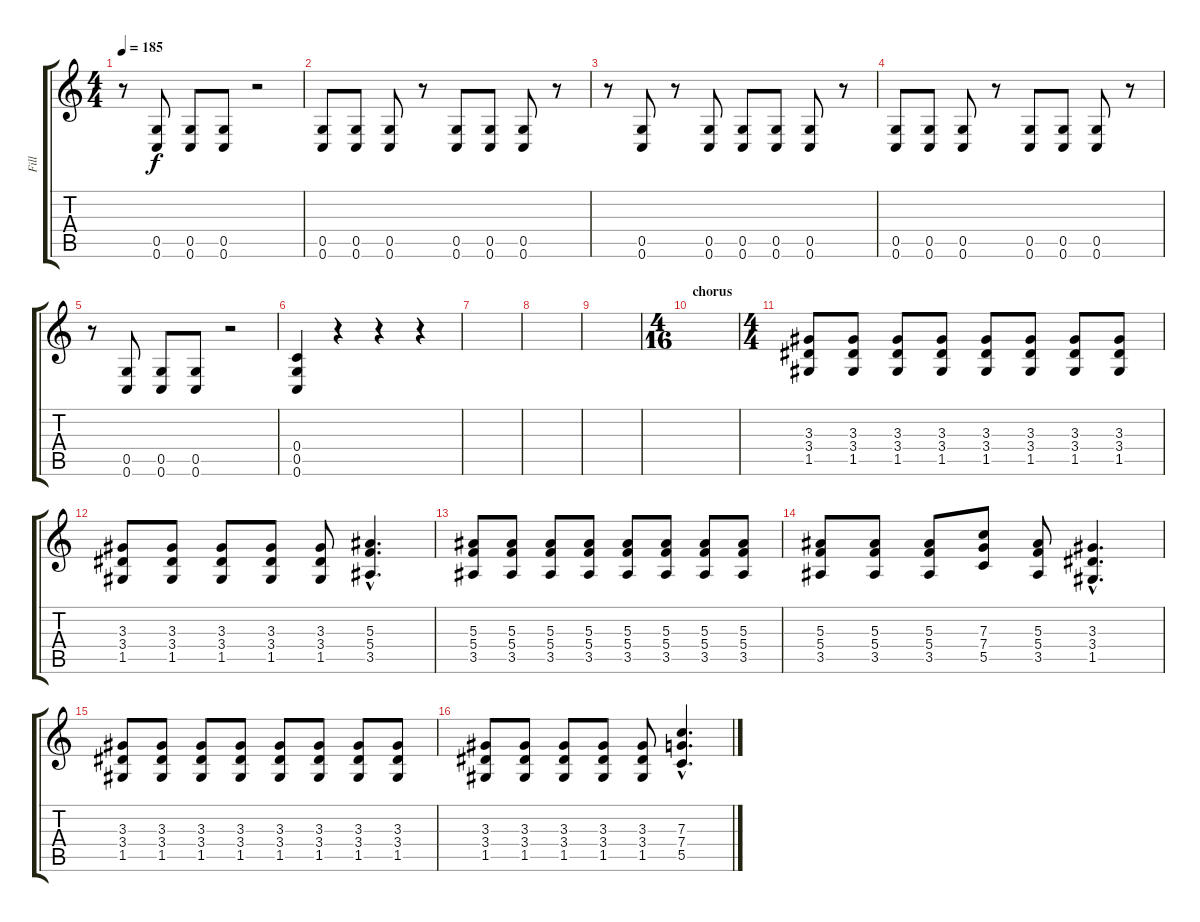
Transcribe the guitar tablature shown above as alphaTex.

\track ("Fill" "Fill") {instrument overdrivenguitar}
\staff {score tabs}
\tuning (D4 A3 F3 C3 G2 C2) {hide}
\ts (4 4)
\tempo 185
\clef g2
\ks c
r.8{dy f} (0.5 0.6).8 (0.5 0.6).8 (0.5 0.6).8 r.2 |
(0.5 0.6).8 (0.5 0.6).8 (0.5 0.6).8 r.8 (0.5 0.6).8 (0.5 0.6).8 (0.5 0.6).8 r.8 |
r.8 (0.5 0.6).8 r.8 (0.5 0.6).8 (0.5 0.6).8 (0.5 0.6).8 (0.5 0.6).8 r.8 |
(0.5 0.6).8 (0.5 0.6).8 (0.5 0.6).8 r.8 (0.5 0.6).8 (0.5 0.6).8 (0.5 0.6).8 r.8 |
r.8 (0.5 0.6).8 (0.5 0.6).8 (0.5 0.6).8 r.2 |
(0.4 0.5 0.6).4 r.4 r.4 r.4 |
|
|
|
\ts (4 16)
\section ("" "chorus")
|
\ts (4 4)
(3.3 3.4 1.5).8 (3.3 3.4 1.5).8 (3.3 3.4 1.5).8 (3.3 3.4 1.5).8 (3.3 3.4 1.5).8 (3.3 3.4 1.5).8 (3.3 3.4 1.5).8 (3.3 3.4 1.5).8 |
(3.3 3.4 1.5).8 (3.3 3.4 1.5).8 (3.3 3.4 1.5).8 (3.3 3.4 1.5).8 (3.3 3.4 1.5).8 (5.3{hac} 5.4{hac} 3.5{hac}).4{d} |
(5.3 5.4 3.5).8 (5.3 5.4 3.5).8 (5.3 5.4 3.5).8 (5.3 5.4 3.5).8 (5.3 5.4 3.5).8 (5.3 5.4 3.5).8 (5.3 5.4 3.5).8 (5.3 5.4 3.5).8 |
(5.3 5.4 3.5).8 (5.3 5.4 3.5).8 (5.3 5.4 3.5).8 (7.3 7.4 5.5).8 (5.3 5.4 3.5).8 (3.3{hac} 3.4{hac} 1.5{hac}).4{d} |
(3.3 3.4 1.5).8 (3.3 3.4 1.5).8 (3.3 3.4 1.5).8 (3.3 3.4 1.5).8 (3.3 3.4 1.5).8 (3.3 3.4 1.5).8 (3.3 3.4 1.5).8 (3.3 3.4 1.5).8 |
(3.3 3.4 1.5).8 (3.3 3.4 1.5).8 (3.3 3.4 1.5).8 (3.3 3.4 1.5).8 (3.3 3.4 1.5).8 (7.3{hac} 7.4{hac} 5.5{hac}).4{d}
